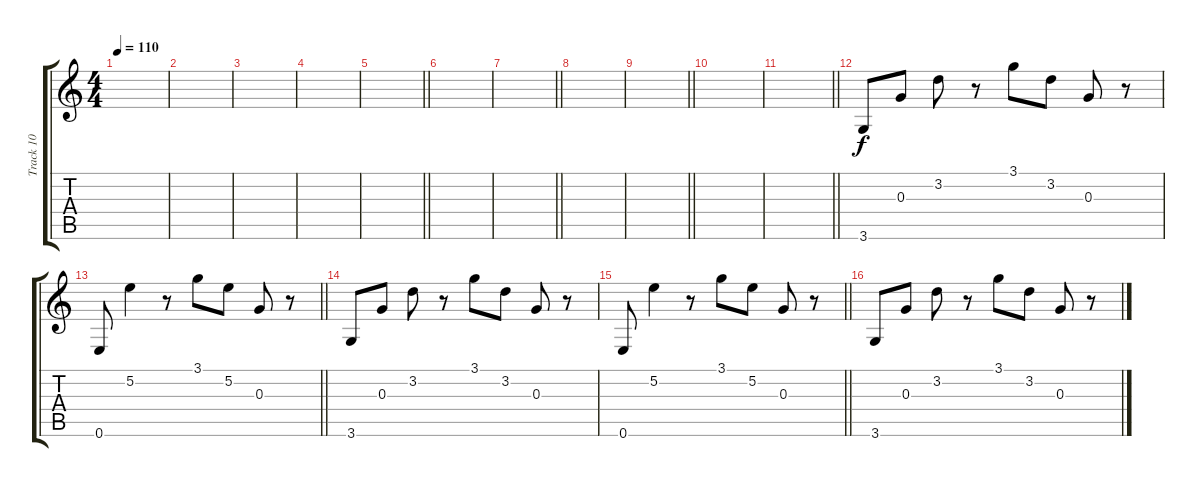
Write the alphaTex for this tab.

\track ("Track 10" "Track 10") {instrument acousticguitarsteel}
\staff {score tabs}
\tuning (E4 B3 G3 D3 A2 E2) {hide}
\ts (4 4)
\tempo 110
\clef g2
\ks c
|
|
|
|
\barLineRight lightlight
|
|
\barLineRight lightlight
|
|
\barLineRight lightlight
|
|
\barLineRight lightlight
|
3.6.8 0.3.8 3.2.8 r.8 3.1.8 3.2.8 0.3.8 r.8 |
\barLineRight lightlight
0.6.8 5.2.4 r.8 3.1.8 5.2.8 0.3.8 r.8 |
3.6.8 0.3.8 3.2.8 r.8 3.1.8 3.2.8 0.3.8 r.8 |
\barLineRight lightlight
0.6.8 5.2.4 r.8 3.1.8 5.2.8 0.3.8 r.8 |
3.6.8 0.3.8 3.2.8 r.8 3.1.8 3.2.8 0.3.8 r.8
